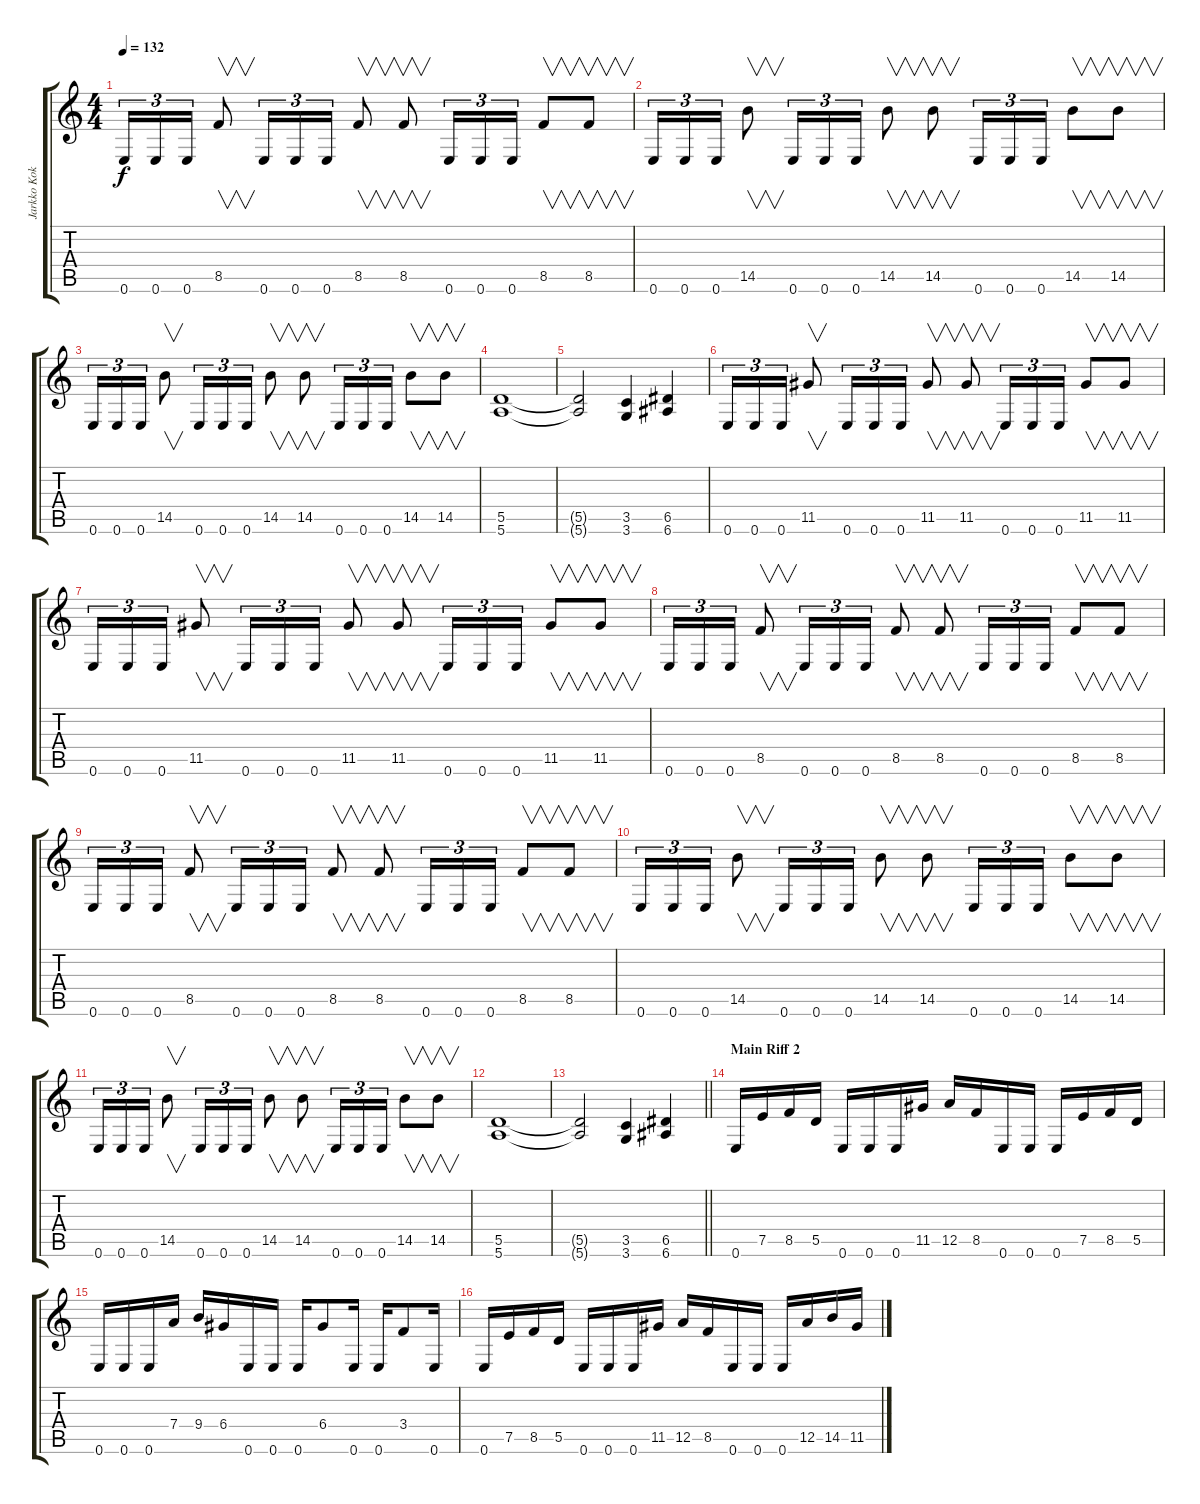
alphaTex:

\track ("Jarkko Kokko (guitar)" "Jarkko Kok") {instrument distortionguitar}
\staff {score tabs}
\tuning (E4 B3 G3 D3 A2 E2) {hide}
\ts (4 4)
\tempo 132
\clef g2
\ks c
0.6.16{tu (3 2) dy f} 0.6.16{tu (3 2)} 0.6.16{tu (3 2)} 8.5.8{v} 0.6.16{tu (3 2)} 0.6.16{tu (3 2)} 0.6.16{tu (3 2)} 8.5.8{v} 8.5.8{v} 0.6.16{tu (3 2)} 0.6.16{tu (3 2)} 0.6.16{tu (3 2)} 8.5.8{v} 8.5.8{v} |
0.6.16{tu (3 2)} 0.6.16{tu (3 2)} 0.6.16{tu (3 2)} 14.5.8{v} 0.6.16{tu (3 2)} 0.6.16{tu (3 2)} 0.6.16{tu (3 2)} 14.5.8{v} 14.5.8{v} 0.6.16{tu (3 2)} 0.6.16{tu (3 2)} 0.6.16{tu (3 2)} 14.5.8{v} 14.5.8{v} |
0.6.16{tu (3 2)} 0.6.16{tu (3 2)} 0.6.16{tu (3 2)} 14.5.8{v} 0.6.16{tu (3 2)} 0.6.16{tu (3 2)} 0.6.16{tu (3 2)} 14.5.8{v} 14.5.8{v} 0.6.16{tu (3 2)} 0.6.16{tu (3 2)} 0.6.16{tu (3 2)} 14.5.8{v} 14.5.8{v} |
(5.5 5.6).1 |
(5.5{t} 5.6{t}).2 (3.5 3.6).4 (6.5 6.6).4 |
0.6.16{tu (3 2)} 0.6.16{tu (3 2)} 0.6.16{tu (3 2)} 11.5.8{v} 0.6.16{tu (3 2)} 0.6.16{tu (3 2)} 0.6.16{tu (3 2)} 11.5.8{v} 11.5.8{v} 0.6.16{tu (3 2)} 0.6.16{tu (3 2)} 0.6.16{tu (3 2)} 11.5.8{v} 11.5.8{v} |
0.6.16{tu (3 2)} 0.6.16{tu (3 2)} 0.6.16{tu (3 2)} 11.5.8{v} 0.6.16{tu (3 2)} 0.6.16{tu (3 2)} 0.6.16{tu (3 2)} 11.5.8{v} 11.5.8{v} 0.6.16{tu (3 2)} 0.6.16{tu (3 2)} 0.6.16{tu (3 2)} 11.5.8{v} 11.5.8{v} |
0.6.16{tu (3 2)} 0.6.16{tu (3 2)} 0.6.16{tu (3 2)} 8.5.8{v} 0.6.16{tu (3 2)} 0.6.16{tu (3 2)} 0.6.16{tu (3 2)} 8.5.8{v} 8.5.8{v} 0.6.16{tu (3 2)} 0.6.16{tu (3 2)} 0.6.16{tu (3 2)} 8.5.8{v} 8.5.8{v} |
0.6.16{tu (3 2)} 0.6.16{tu (3 2)} 0.6.16{tu (3 2)} 8.5.8{v} 0.6.16{tu (3 2)} 0.6.16{tu (3 2)} 0.6.16{tu (3 2)} 8.5.8{v} 8.5.8{v} 0.6.16{tu (3 2)} 0.6.16{tu (3 2)} 0.6.16{tu (3 2)} 8.5.8{v} 8.5.8{v} |
0.6.16{tu (3 2)} 0.6.16{tu (3 2)} 0.6.16{tu (3 2)} 14.5.8{v} 0.6.16{tu (3 2)} 0.6.16{tu (3 2)} 0.6.16{tu (3 2)} 14.5.8{v} 14.5.8{v} 0.6.16{tu (3 2)} 0.6.16{tu (3 2)} 0.6.16{tu (3 2)} 14.5.8{v} 14.5.8{v} |
0.6.16{tu (3 2)} 0.6.16{tu (3 2)} 0.6.16{tu (3 2)} 14.5.8{v} 0.6.16{tu (3 2)} 0.6.16{tu (3 2)} 0.6.16{tu (3 2)} 14.5.8{v} 14.5.8{v} 0.6.16{tu (3 2)} 0.6.16{tu (3 2)} 0.6.16{tu (3 2)} 14.5.8{v} 14.5.8{v} |
(5.5 5.6).1 |
\barLineRight lightlight
(5.5{t} 5.6{t}).2 (3.5 3.6).4 (6.5 6.6).4 |
\section ("" "Main Riff 2")
0.6.16 7.5.16 8.5.16 5.5.16 0.6.16 0.6.16 0.6.16 11.5.16 12.5.16 8.5.16 0.6.16 0.6.16 0.6.16 7.5.16 8.5.16 5.5.16 |
0.6.16 0.6.16 0.6.16 7.4.16 9.4.16 6.4.16 0.6.16 0.6.16 0.6.16 6.4.8 0.6.16 0.6.16 3.4.8 0.6.16 |
0.6.16 7.5.16 8.5.16 5.5.16 0.6.16 0.6.16 0.6.16 11.5.16 12.5.16 8.5.16 0.6.16 0.6.16 0.6.16 12.5.16 14.5.16 11.5.16
